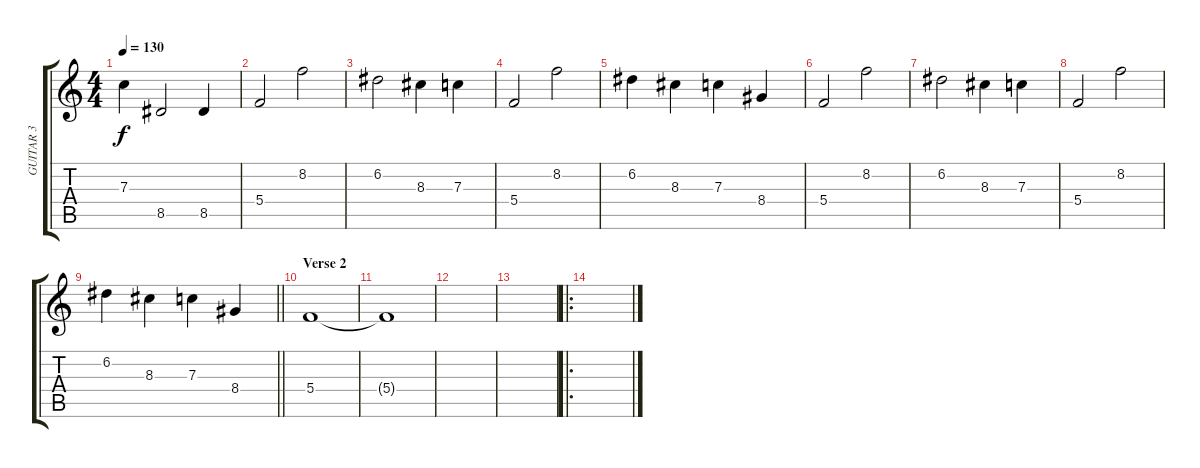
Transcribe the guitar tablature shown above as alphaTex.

\track ("GUITAR 3" "GUITAR 3") {instrument distortionguitar}
\staff {score tabs}
\tuning (D4 A3 F3 C3 G2 D2) {hide}
\ts (4 4)
\tempo 130
\clef g2
\ks c
7.3.4{dy f} 8.5.2 8.5.4 |
5.4.2 8.2.2 |
6.2.2 8.3.4 7.3.4 |
5.4.2 8.2.2 |
6.2.4 8.3.4 7.3.4 8.4.4 |
5.4.2 8.2.2 |
6.2.2 8.3.4 7.3.4 |
5.4.2 8.2.2 |
\barLineRight lightlight
6.2.4 8.3.4 7.3.4 8.4.4 |
\section ("" "Verse 2")
5.4.1 |
5.4{t}.1 |
|
|
\ro
